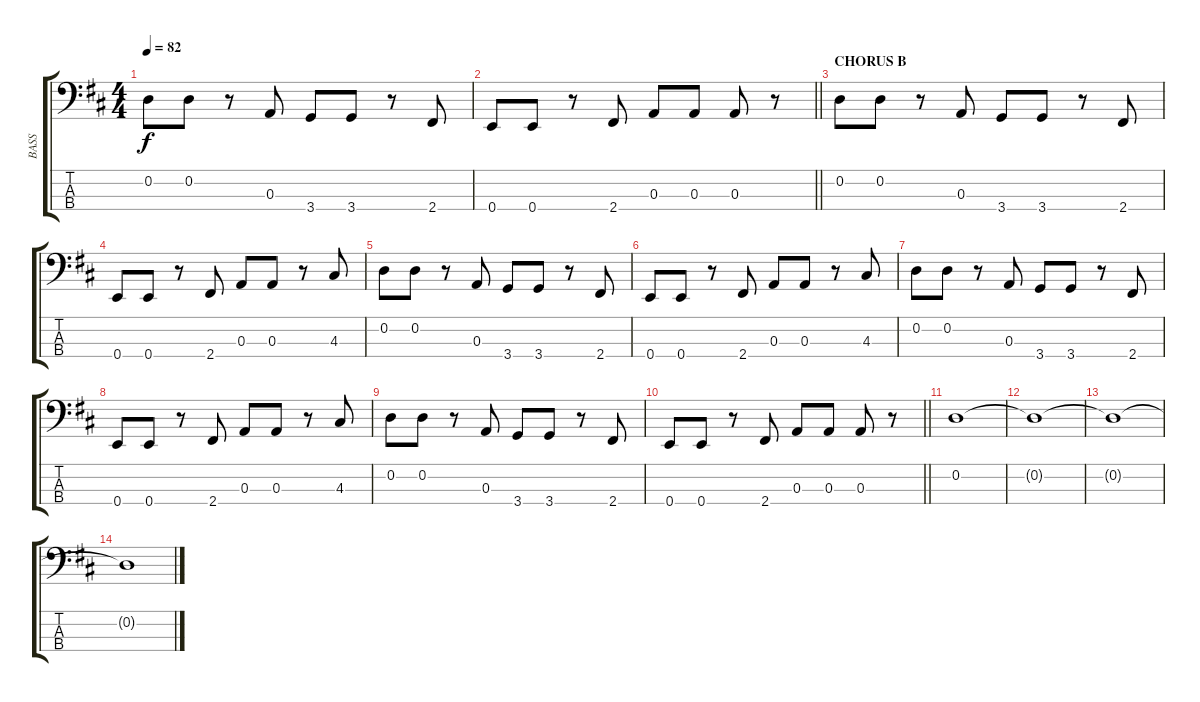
\track ("BASS" "BASS") {instrument electricbassfinger}
\staff {score tabs}
\tuning (G2 D2 A1 E1) {hide}
\ts (4 4)
\tempo 82
\clef f4
\ks d
0.2.8{dy f} 0.2.8 r.8 0.3.8 3.4.8 3.4.8 r.8 2.4.8 |
\barLineRight lightlight
0.4.8 0.4.8 r.8 2.4.8 0.3.8 0.3.8 0.3.8 r.8 |
\section ("" "CHORUS B")
0.2.8 0.2.8 r.8 0.3.8 3.4.8 3.4.8 r.8 2.4.8 |
0.4.8 0.4.8 r.8 2.4.8 0.3.8 0.3.8 r.8 4.3.8 |
0.2.8 0.2.8 r.8 0.3.8 3.4.8 3.4.8 r.8 2.4.8 |
0.4.8 0.4.8 r.8 2.4.8 0.3.8 0.3.8 r.8 4.3.8 |
0.2.8 0.2.8 r.8 0.3.8 3.4.8 3.4.8 r.8 2.4.8 |
0.4.8 0.4.8 r.8 2.4.8 0.3.8 0.3.8 r.8 4.3.8 |
0.2.8 0.2.8 r.8 0.3.8 3.4.8 3.4.8 r.8 2.4.8 |
\barLineRight lightlight
0.4.8 0.4.8 r.8 2.4.8 0.3.8 0.3.8 0.3.8 r.8 |
0.2.1 |
0.2{t}.1 |
0.2{t}.1 |
0.2{t}.1
